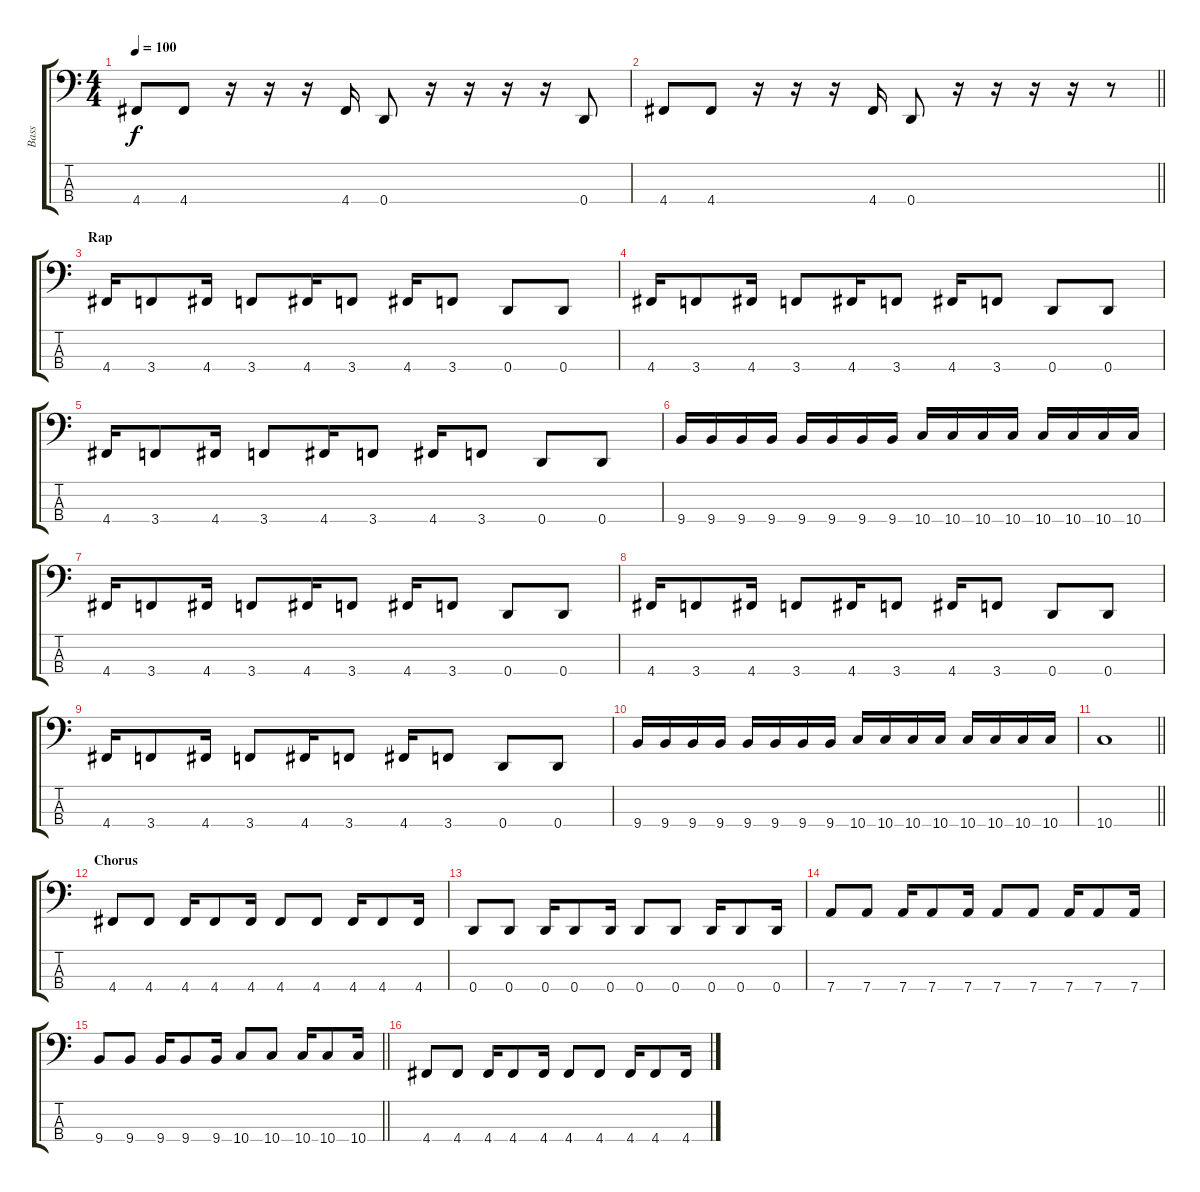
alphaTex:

\track ("Bass" "Bass") {instrument electricbassfinger}
\staff {score tabs}
\tuning (G2 D2 A1 D1) {hide}
\ts (4 4)
\tempo 100
\clef f4
\ks c
4.4.8{dy f} 4.4.8 r.16 r.16 r.16 4.4.16 0.4.8 r.16 r.16 r.16 r.16 0.4.8 |
\barLineRight lightlight
4.4.8 4.4.8 r.16 r.16 r.16 4.4.16 0.4.8 r.16 r.16 r.16 r.16 r.8 |
\section ("" "Rap")
4.4.16 3.4.8 4.4.16 3.4.8 4.4.16 3.4.8 4.4.16 3.4.8 0.4.8 0.4.8 |
4.4.16 3.4.8 4.4.16 3.4.8 4.4.16 3.4.8 4.4.16 3.4.8 0.4.8 0.4.8 |
4.4.16 3.4.8 4.4.16 3.4.8 4.4.16 3.4.8 4.4.16 3.4.8 0.4.8 0.4.8 |
9.4.16 9.4.16 9.4.16 9.4.16 9.4.16 9.4.16 9.4.16 9.4.16 10.4.16 10.4.16 10.4.16 10.4.16 10.4.16 10.4.16 10.4.16 10.4.16 |
4.4.16 3.4.8 4.4.16 3.4.8 4.4.16 3.4.8 4.4.16 3.4.8 0.4.8 0.4.8 |
4.4.16 3.4.8 4.4.16 3.4.8 4.4.16 3.4.8 4.4.16 3.4.8 0.4.8 0.4.8 |
4.4.16 3.4.8 4.4.16 3.4.8 4.4.16 3.4.8 4.4.16 3.4.8 0.4.8 0.4.8 |
9.4.16 9.4.16 9.4.16 9.4.16 9.4.16 9.4.16 9.4.16 9.4.16 10.4.16 10.4.16 10.4.16 10.4.16 10.4.16 10.4.16 10.4.16 10.4.16 |
\barLineRight lightlight
10.4.1 |
\section ("" "Chorus")
4.4.8 4.4.8 4.4.16 4.4.8 4.4.16 4.4.8 4.4.8 4.4.16 4.4.8 4.4.16 |
0.4.8 0.4.8 0.4.16 0.4.8 0.4.16 0.4.8 0.4.8 0.4.16 0.4.8 0.4.16 |
7.4.8 7.4.8 7.4.16 7.4.8 7.4.16 7.4.8 7.4.8 7.4.16 7.4.8 7.4.16 |
\barLineRight lightlight
9.4.8 9.4.8 9.4.16 9.4.8 9.4.16 10.4.8 10.4.8 10.4.16 10.4.8 10.4.16 |
4.4.8 4.4.8 4.4.16 4.4.8 4.4.16 4.4.8 4.4.8 4.4.16 4.4.8 4.4.16
